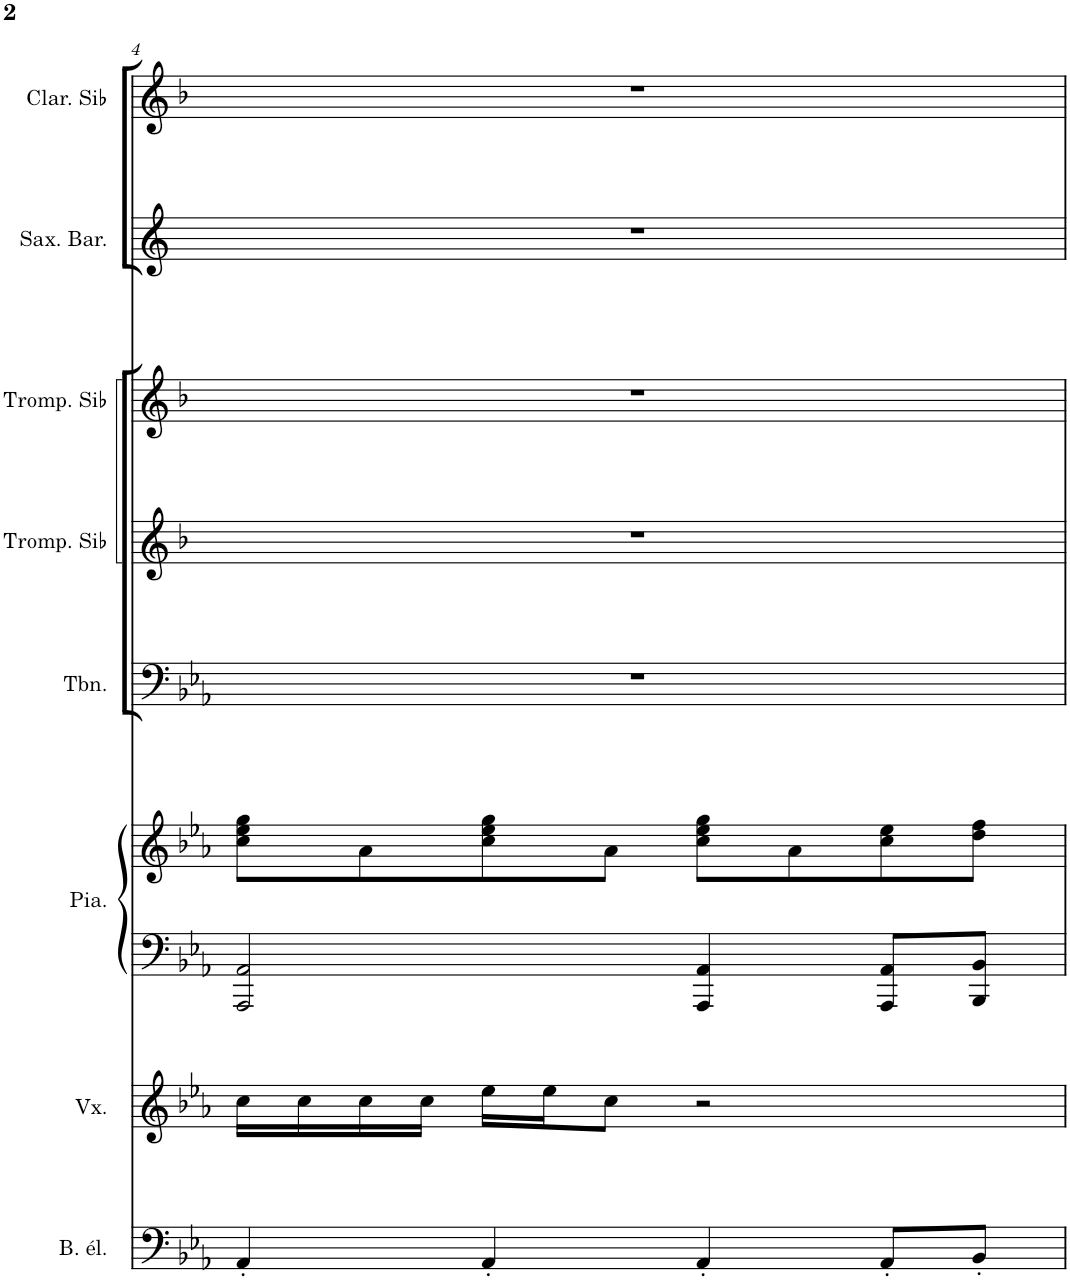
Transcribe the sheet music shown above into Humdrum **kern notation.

**kern	**kern	**kern	**kern	**kern	**kern	**kern	**kern	**kern
*part8	*part7	*part6	*part6	*part5	*part4	*part3	*part2	*part1
*staff9	*staff8	*staff7	*staff6	*staff5	*staff4	*staff3	*staff2	*staff1
*I"Basse électrique	*I"Voix	*I"Piano	*	*I"Trombone	*I"Trompette en Sib	*I"Trompette en Sib	*I"Saxophone Baryton	*I"Clarinette en Sib
*I'B. él.	*I'Vx.	*I'Pia.	*	*I'Tbn.	*I'Tromp. Sib	*I'Tromp. Sib	*I'Sax. Bar.	*I'Clar. Sib
!!LO:PB:g=z
*clefF4	*clefG2	*clefF4	*clefG2	*clefF4	*clefG2	*clefG2	*clefG2	*clefG2
*Trd7c12	*	*	*	*	*Trd1c2	*Trd1c2	*Trd12c21	*Trd1c2
*k[b-e-a-]	*k[b-e-a-]	*k[b-e-a-]	*k[b-e-a-]	*k[b-e-a-]	*k[b-]	*k[b-]	*k[]	*k[b-]
*M4/4	*M4/4	*M4/4	*M4/4	*M4/4	*M4/4	*M4/4	*M4/4	*M4/4
=4	=4	=4	=4	=4	=4	=4	=4	=4
4AA-'/	16cc\LL	2AAA-/ 2AA-/	8cc\ 8ee-\ 8gg\L	1r	1r	1r	1r	1r
.	16cc\	.	.	.	.	.	.	.
.	16cc\	.	8a-\	.	.	.	.	.
.	16cc\JJ	.	.	.	.	.	.	.
4AA-'/	16ee-\LL	.	8cc\ 8ee-\ 8gg\	.	.	.	.	.
.	16ee-\J	.	.	.	.	.	.	.
.	8cc\J	.	8a-\J	.	.	.	.	.
4AA-'/	2r	4AAA-/ 4AA-/	8cc\ 8ee-\ 8gg\L	.	.	.	.	.
.	.	.	8a-\	.	.	.	.	.
8AA-'/L	.	8AAA-/ 8AA-/L	8cc\ 8ee-\	.	.	.	.	.
8BB-'/J	.	8BBB-/ 8BB-/J	8dd\ 8ff\J	.	.	.	.	.
=	=	=	=	=	=	=	=	=
*-	*-	*-	*-	*-	*-	*-	*-	*-
